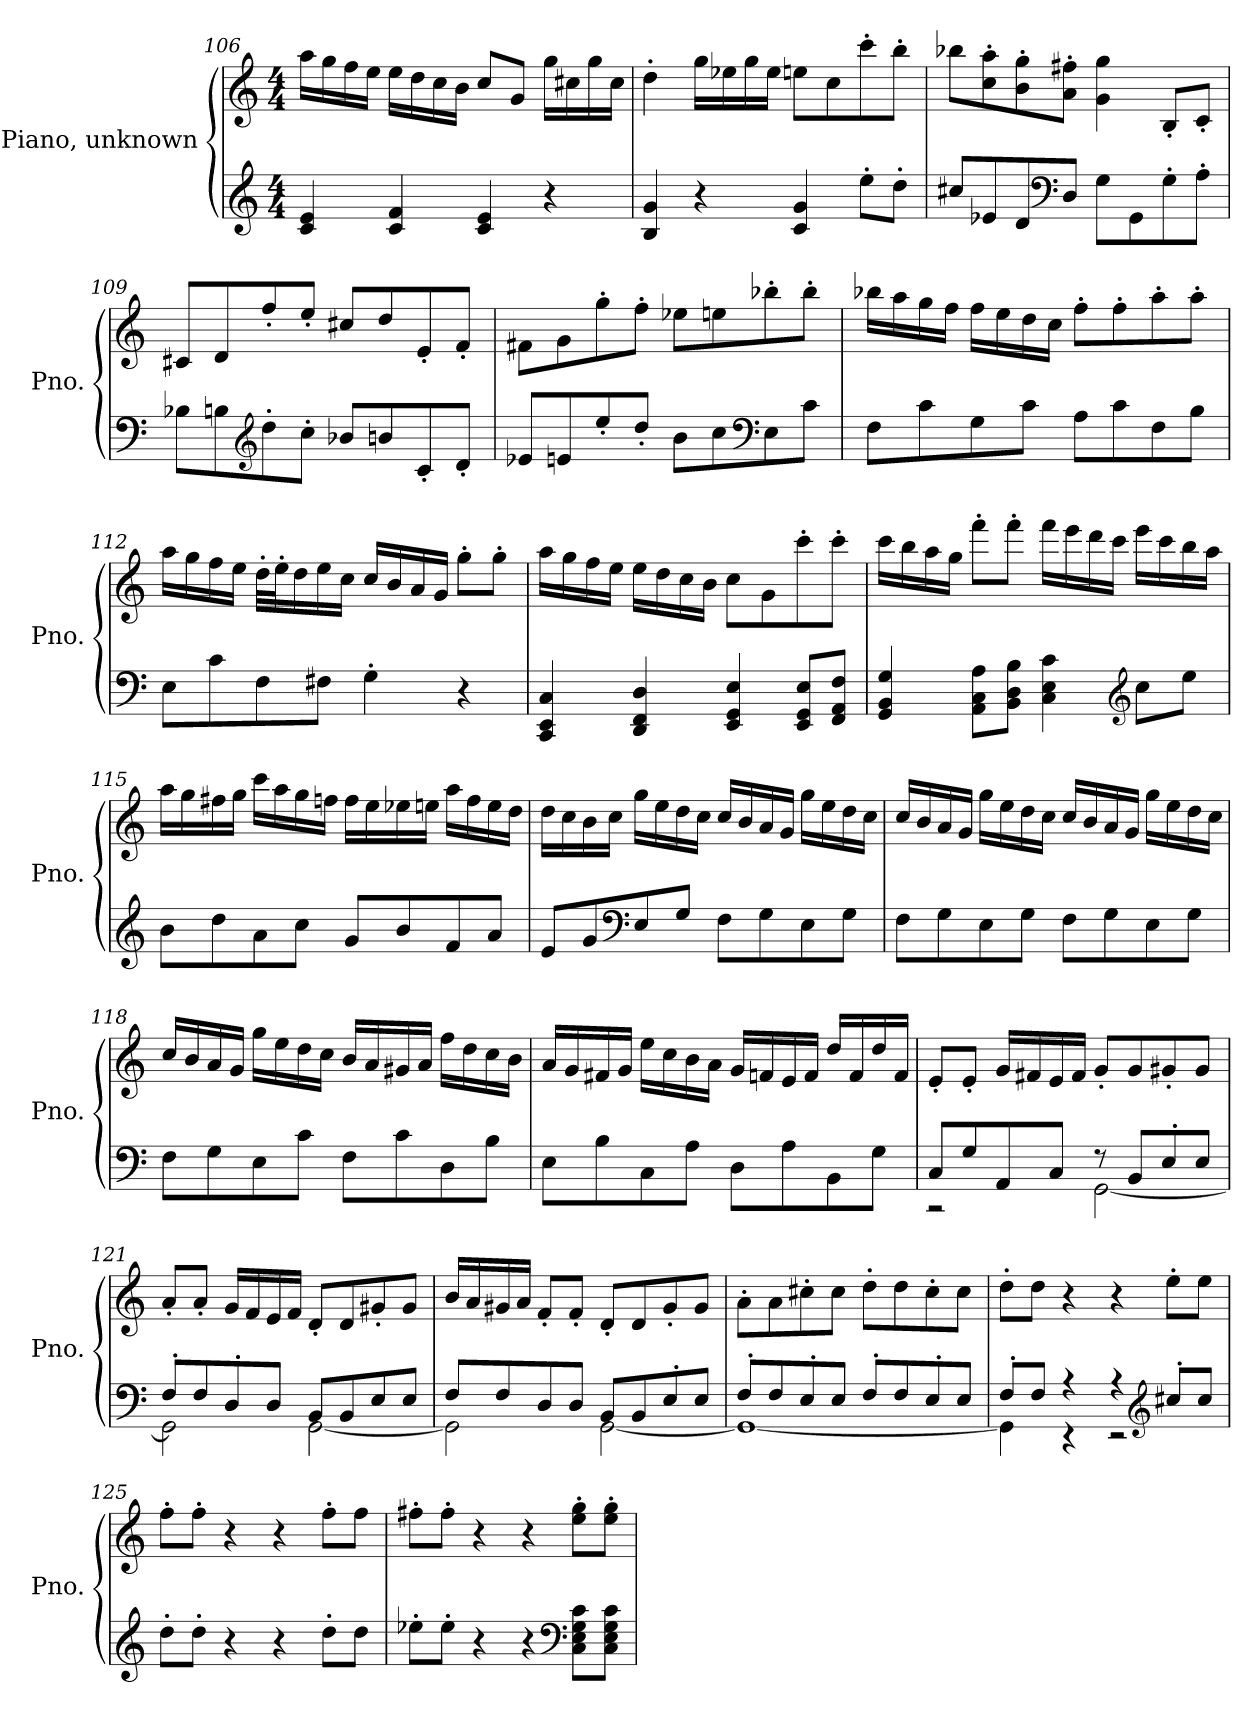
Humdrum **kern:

**kern	**kern
*part1	*part1
*staff2	*staff1
*I"Piano, unknown	*
*I'Pno.	*
!!LO:PB:g=z
*clefG2	*clefG2
*k[]	*k[]
*M4/4	*M4/4
=106	=106
4c/ 4e/	16aa\LL
.	16gg\
.	16ff\
.	16ee\JJ
4c/ 4f/	16ee\LL
.	16dd\
.	16cc\
.	16b\JJ
4c/ 4e/	8cc/L
.	8g/J
4r	16gg\LL
.	16cc#X\
.	16gg\
.	16cc#\JJ
=107	=107
4B/ 4g/	4dd'\
4r	16gg\LL
.	16ee-X\
.	16gg\
.	16ee-\JJ
4c/ 4g/	8een\L
.	8cc\
8ee'\L	8ccc'\
8dd'\J	8bb'\J
=108	=108
8cc#X/L	8bb-X\L
8e-X/	8cc\' 8aa\'
8d/	8b\' 8gg\'
*clefF4	*
8D/J	8a\' 8ff#X\'J
8G\L	4g\ 4gg\
8GG\	.
8G'\	8B'/L
8A'\J	8c'/J
!!LO:LB:g=z
=109	=109
8B-X\L	8c#X/L
8Bn\	8d/
*clefG2	*
8dd'\	8ff'/
8cc'\J	8ee'/J
8b-X/L	8cc#X/L
8bn/	8dd/
8c'/	8e'/
8d'/J	8f'/J
=110	=110
8e-X/L	8f#X\L
8en/	8g\
8ee'/	8gg'\
8dd'/J	8ff'\J
8b\L	8ee-X\L
8cc\	8een\
*clefF4	*
8E\	8bb-X'\
8c\J	8bb-'\J
=111	=111
8F\L	16bb-X\LL
.	16aa\
8c\	16gg\
.	16ff\JJ
8G\	16ff\LL
.	16ee\
8c\J	16dd\
.	16cc\JJ
8A\L	8ff'\L
8c\	8ff'\
8F\	8aa'\
8B\J	8aa'\J
!!LO:LB:g=z
=112	=112
8E\L	16aa\LL
.	16gg\
8c\	16ff\
.	16ee\JJ
8F\	32dd'\LLL
.	32ee'\J
.	16dd\
8F#X\J	16ee\
.	16cc\JJ
4G'\	16cc/LL
.	16b/
.	16a/
.	16g/JJ
4r	8gg'\L
.	8gg'\J
=113	=113
4CC/ 4EE/ 4C/	16aa\LL
.	16gg\
.	16ff\
.	16ee\JJ
4DD/ 4FF/ 4D/	16ee\LL
.	16dd\
.	16cc\
.	16b\JJ
4EE/ 4GG/ 4E/	8cc\L
.	8g\
8EE/ 8GG/ 8E/L	8ccc'\
8FF/ 8AA/ 8F/J	8ccc'\J
=114	=114
4GG/ 4BB/ 4G/	16ccc\LL
.	16bb\
.	16aa\
.	16gg\JJ
8AA\ 8C\ 8A\L	8fff'\L
8BB\ 8D\ 8B\J	8fff'\J
4C\ 4E\ 4c\	16fff\LL
.	16eee\
.	16ddd\
.	16ccc\JJ
*clefG2	*
8cc\L	16eee\LL
.	16ccc\
8ee\J	16bb\
.	16aa\JJ
!!LO:LB:g=z
=115	=115
8b\L	16aa\LL
.	16gg\
8dd\	16ff#X\
.	16gg\JJ
8a\	16ccc\LL
.	16aa\
8cc\J	16gg\
.	16ffn\JJ
8g/L	16ff\LL
.	16ee\
8b/	16ee-X\
.	16een\JJ
8f/	16aa\LL
.	16ff\
8a/J	16ee\
.	16dd\JJ
=116	=116
8e/L	16dd\LL
.	16cc\
8g/	16b\
.	16cc\JJ
*clefF4	*
8E/	16gg\LL
.	16ee\
8G/J	16dd\
.	16cc\JJ
8F\L	16cc/LL
.	16b/
8G\	16a/
.	16g/JJ
8E\	16gg\LL
.	16ee\
8G\J	16dd\
.	16cc\JJ
!!LO:LB:g=z
=117	=117
8F\L	16cc/LL
.	16b/
8G\	16a/
.	16g/JJ
8E\	16gg\LL
.	16ee\
8G\J	16dd\
.	16cc\JJ
8F\L	16cc/LL
.	16b/
8G\	16a/
.	16g/JJ
8E\	16gg\LL
.	16ee\
8G\J	16dd\
.	16cc\JJ
=118	=118
8F\L	16cc/LL
.	16b/
8G\	16a/
.	16g/JJ
8E\	16gg\LL
.	16ee\
8c\J	16dd\
.	16cc\JJ
8F\L	16b/LL
.	16a/
8c\	16g#X/
.	16a/JJ
8D\	16ff\LL
.	16dd\
8B\J	16cc\
.	16b\JJ
!!LO:LB:g=z
=119	=119
8E\L	16a/LL
.	16g/
8B\	16f#X/
.	16g/JJ
8C\	16ee\LL
.	16cc\
8A\J	16b\
.	16a\JJ
8D\L	16g/LL
.	16fn/
8A\	16e/
.	16f/JJ
8BB\	16dd/LL
.	16f/
8G\J	16dd/
.	16f/JJ
=120	=120
*^	*
8C/L	2r	8e'/L
8G/	.	8e'/J
8AA/	.	16g/LL
.	.	16f#X/
8C/J	.	16e/
.	.	16f#/JJ
8r	[2GG\	8g'/L
8BB/L	.	8g/
8E'/	.	8g#X'/
8E/J	.	8g#/J
=121	=121	=121
8F'/L	2GG\]	8a'/L
8F/	.	8a'/J
8D'/	.	16g/LL
.	.	16f/
8D/J	.	16e/
.	.	16f/JJ
8BB/L	[2GG\	8d'/L
8BB/	.	8d/
8E/	.	8g#X'/
8E/J	.	8g#/J
!!LO:PB:g=z
=122	=122	=122
8F/L	2GG\]	16b/LL
.	.	16a/
8F/	.	16g#X/
.	.	16a/JJ
8D/	.	8f'/L
8D/J	.	8f'/J
8BB/L	[2GG\	8d'/L
8BB/	.	8d/
8E'/	.	8g#'/
8E/J	.	8g#/J
=123	=123	=123
8F'/L	1GG_	8a'\L
8F/	.	8a\
8E'/	.	8cc#X'\
8E/J	.	8cc#\J
8F'/L	.	8dd'\L
8F/	.	8dd\
8E'/	.	8cc#'\
8E/J	.	8cc#\J
=124	=124	=124
8F'/L	4GG\]	8dd'\L
8F/J	.	8dd\J
4r	4r	4r
4r	2r	4r
*clefG2	*	*
8cc#X'/L	.	8ee'\L
8cc#/J	.	8ee\J
*v	*v	*
=125	=125
8dd'\L	8ff'\L
8dd'\J	8ff'\J
4r	4r
4r	4r
8dd'\L	8ff'\L
8dd\J	8ff\J
=126	=126
8ee-X'\L	8ff#X'\L
8ee-'\J	8ff#'\J
4r	4r
4r	4r
*clefF4	*
8C\ 8E\ 8G\ 8c\L	8ee\' 8gg\'L
8C\ 8E\ 8G\ 8c\J	8ee\' 8gg\'J
=	=
*-	*-
